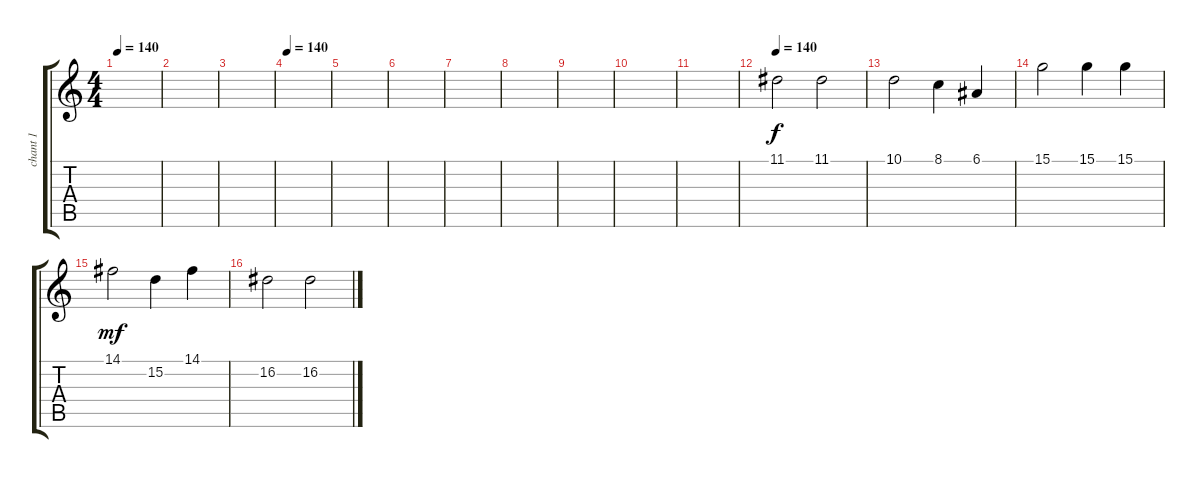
\track ("chant 1" "chant 1") {instrument choiraahs}
\staff {score tabs}
\tuning (E4 B3 G3 D3 A2 E2) {hide}
\ts (4 4)
\tempo 140
\clef g2
\ks c
|
|
|
\tempo 140
|
|
|
|
|
|
|
|
\tempo 140
11.1.2 11.1.2 |
10.1.2 8.1.4 6.1.4 |
15.1.2 15.1.4 15.1.4{dy f} |
14.1.2{dy mf} 15.2.4 14.1.4 |
16.2.2 16.2.2
